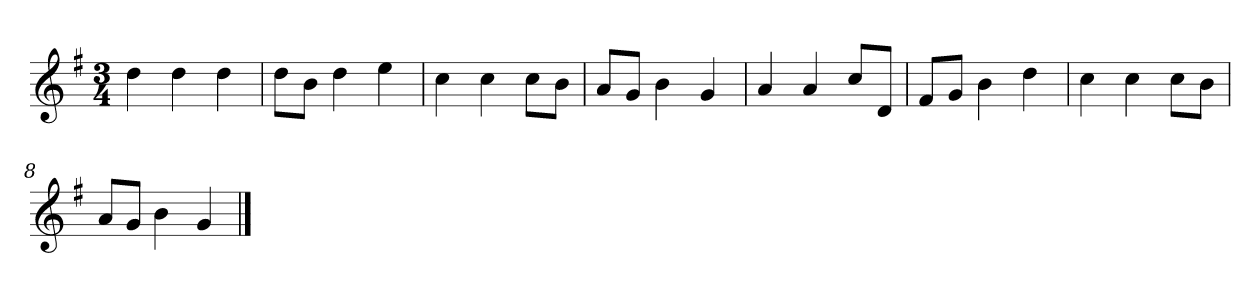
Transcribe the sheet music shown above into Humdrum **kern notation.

**kern
*part1
*staff1
*clefG2
*k[f#]
*G:
*M3/4
=
4dd
4dd
4dd
=2
8dd\L
8b\J
4dd
4ee
=3
4cc
4cc
8cc\L
8b\J
=4
8a/L
8g/J
4b
4g
=5y
4a
4a
8cc/L
8d/J
=6
8f#/L
8g/J
4b
4dd
=7
4cc
4cc
8cc\L
8b\J
=8
8a/L
8g/J
4b
4g
==
*-
